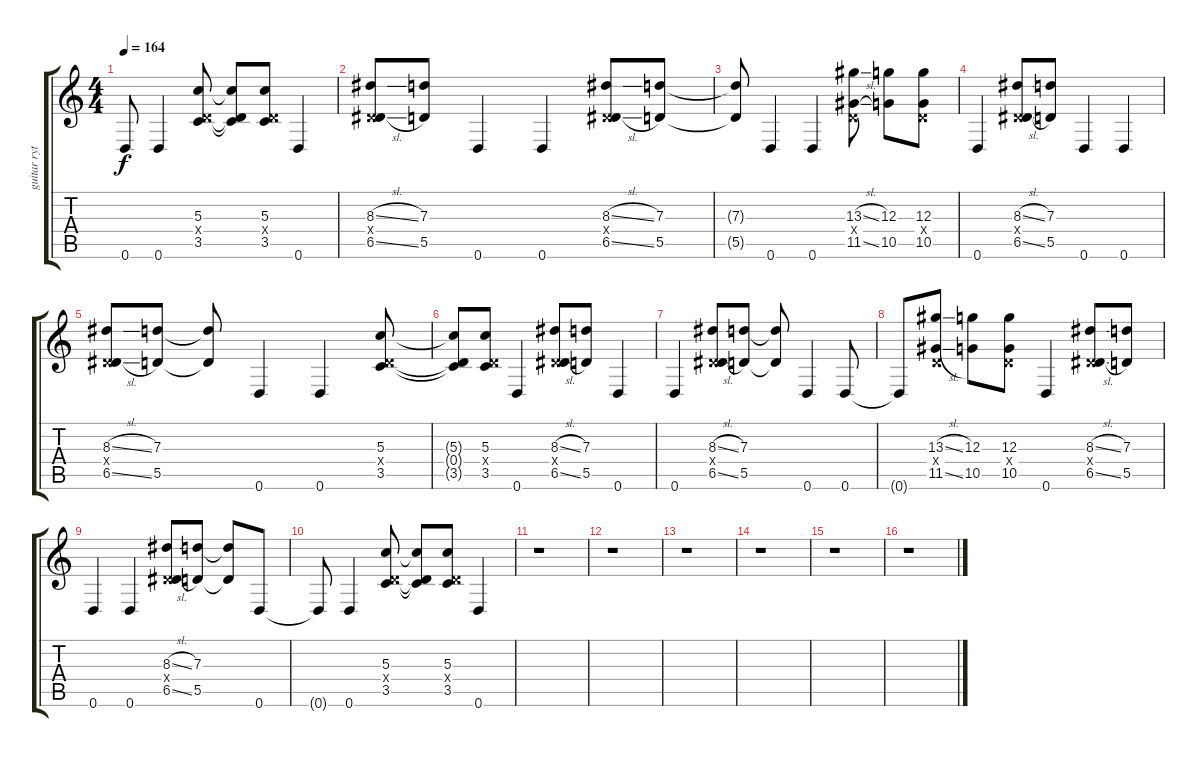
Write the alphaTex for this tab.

\track ("guitar rythem" "guitar ryt") {instrument distortionguitar}
\staff {score tabs}
\tuning (E4 B3 G3 D3 A2 D2) {hide}
\ts (4 4)
\tempo 164
\clef g2
\ks c
0.6{t}.8{dy f} 0.6.4 (5.3 0.4{x} 3.5).8 (5.3{t} 0.4{t} 3.5{t}).8 (5.3 0.4{x} 3.5).8 0.6.4 |
(8.3{sl} 0.4{x} 6.5{sl}).8 (7.3 5.5).8 0.6.4 0.6.4 (8.3{sl} 0.4{x} 6.5{sl}).8 (7.3 5.5).8 |
(7.3{t} 5.5{t}).8 0.6.4 0.6.4 (13.3{sl} 0.4{x} 11.5{sl}).8 (12.3 10.5).8 (12.3 0.4{x} 10.5).8 |
0.6.4 (8.3{sl} 0.4{x} 6.5{sl}).8 (7.3 5.5).8 0.6.4 0.6.4 |
(8.3{sl} 0.4{x} 6.5{sl}).8 (7.3 5.5).8 (7.3{t} 5.5{t}).8 0.6.4 0.6.4 (5.3 0.4{x} 3.5).8 |
(5.3{t} 0.4{t} 3.5{t}).8 (5.3 0.4{x} 3.5).8 0.6.4 (8.3{sl} 0.4{x} 6.5{sl}).8 (7.3 5.5).8 0.6.4 |
0.6.4 (8.3{sl} 0.4{x} 6.5{sl}).8 (7.3 5.5).8 (7.3{t} 5.5{t}).8 0.6.4 0.6.8 |
0.6{t}.8 (13.3{sl} 0.4{x} 11.5{sl}).8 (12.3 10.5).8 (12.3 0.4{x} 10.5).8 0.6.4 (8.3{sl} 0.4{x} 6.5{sl}).8 (7.3 5.5).8 |
0.6.4 0.6.4 (8.3{sl} 0.4{x} 6.5{sl}).8 (7.3 5.5).8 (7.3{t} 5.5{t}).8 0.6.8 |
0.6{t}.8 0.6.4 (5.3 0.4{x} 3.5).8 (5.3{t} 0.4{t} 3.5{t}).8 (5.3 0.4{x} 3.5).8 0.6.4 |
r.1 |
r.1 |
r.1 |
r.1 |
r.1 |
r.1
